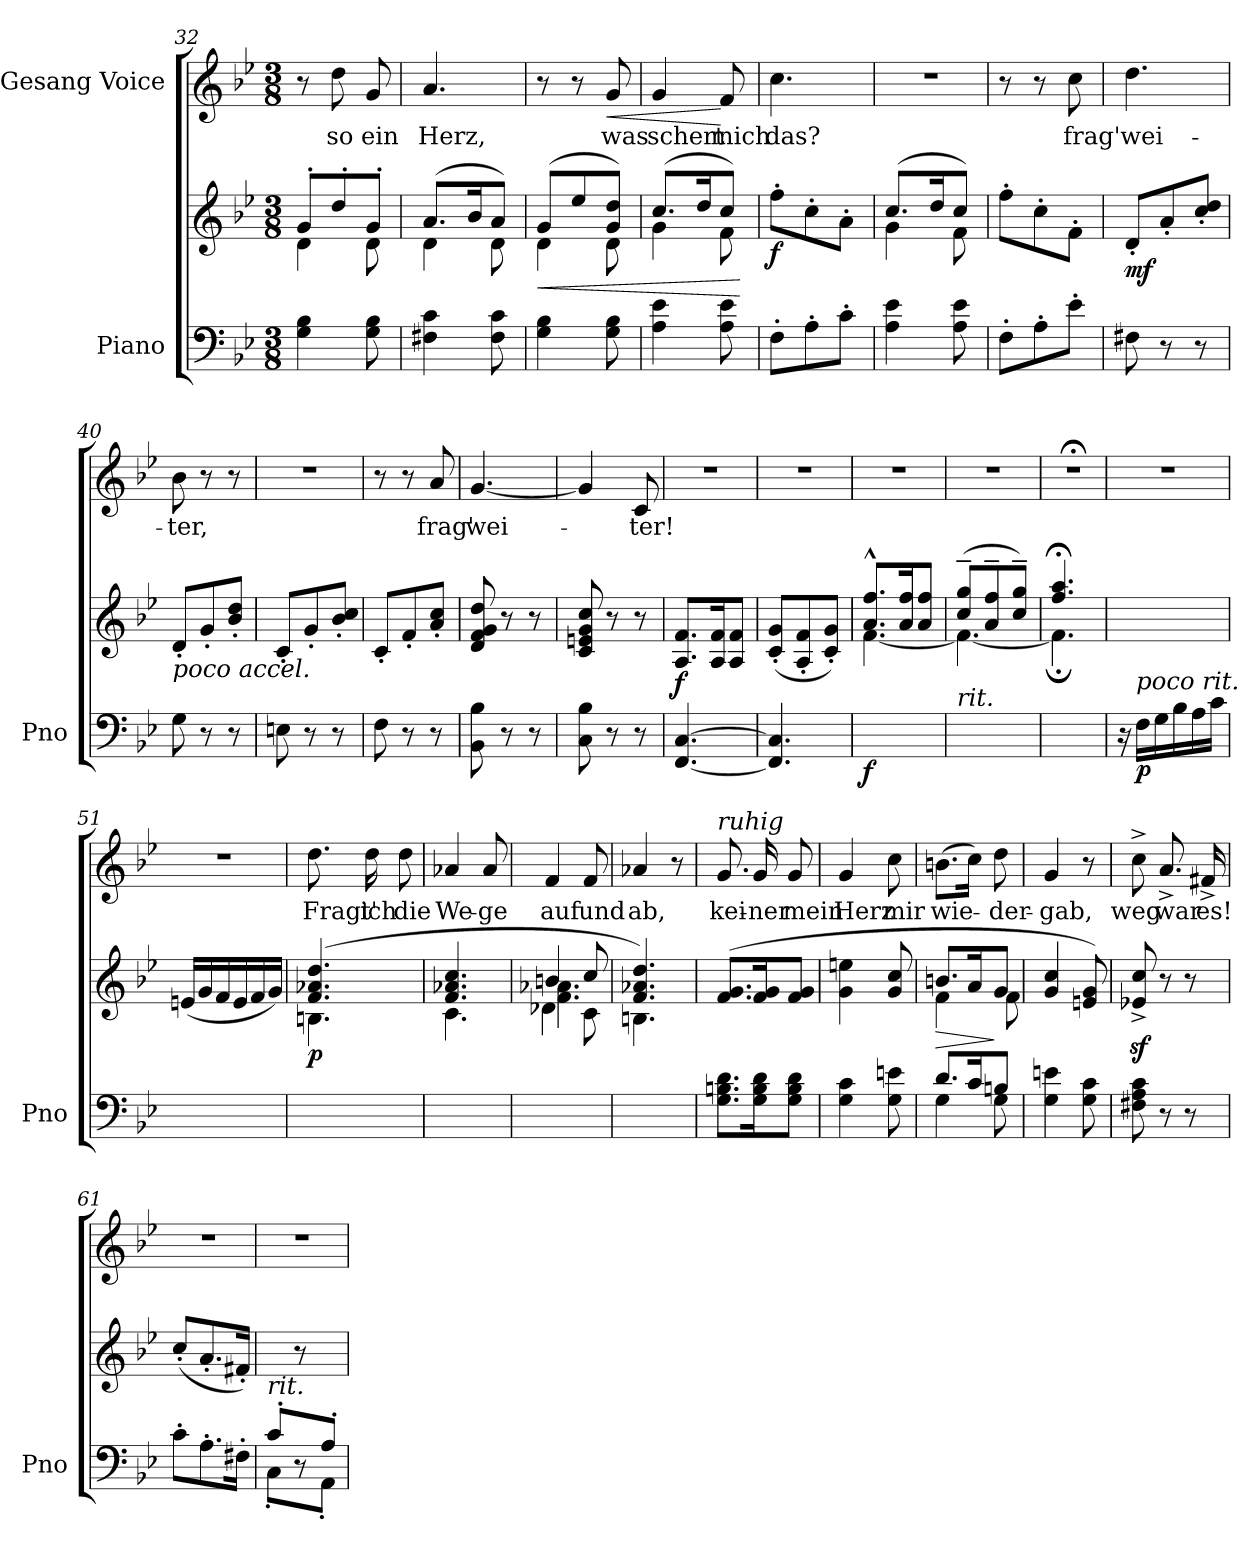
**kern	**kern	**dynam	**kern	**text	**dynam
*part2	*part2	*part2	*part1	*part1	*part1
*staff3	*staff2	*staff2/3	*staff1	*staff1	*staff1
*I"Piano	*	*	*I"Gesang Voice	*	*
*I'Pno	*	*	*	*	*
*clefF4	*clefG2	*	*clefG2	*	*
*k[b-e-]	*k[b-e-]	*	*k[b-e-]	*	*
*M3/8	*M3/8	*	*M3/8	*	*
=32	=32	=32	=32	=32	=32
*	*^	*	*	*	*
4G\ 4B-\	8g'/L	4d\	.	8r	.	.
.	8dd'/	.	.	8dd\	so	.
8G\ 8B-\	8g'/J	8d\	.	8g/	ein	.
=33	=33	=33	=33	=33	=33	=33
4F#X\ 4c\	(8.a/L	4d\	.	4.a/	Herz,	.
.	16b-/K	.	.	.	.	.
8F#\ 8c\	8a/J)	8d\	.	.	.	.
=34	=34	=34	=34	=34	=34	=34
!	!	!	!LO:HP:b	!	!	!
4G\ 4B-\	(8g/L	4d\	<	8r	.	.
.	8ee-/	.	.	8r	.	.
!	!	!	!	!	!	!LO:HP:b
8G\ 8B-\	8g/ 8dd/J)	8d\	.	8g/	was	<
=35	=35	=35	=35	=35	=35	=35
4A\ 4e-\	(8.cc/L	4g\	.	4g/	schert	.
.	16dd/K	.	.	.	.	.
8A\ 8e-\	8cc/J)	8f\	.	8f/	mich	[
*	*v	*v	*	*	*	*
.	.	[	.	.	.
=36	=36	=36	=36	=36	=36
!	!	!LO:DY:b	!	!	!
8F'\L	8ff'\L	f	4.cc\	das?	.
8A'\	8cc'\	.	.	.	.
8c'\J	8a'\J	.	.	.	.
=37	=37	=37	=37	=37	=37
*	*^	*	*	*	*
4A\ 4e-\	(8.cc/L	4g\	.	4.r	.	.
.	16dd/K	.	.	.	.	.
8A\ 8e-\	8cc/J)	8f\	.	.	.	.
*	*v	*v	*	*	*	*
=38	=38	=38	=38	=38	=38
8F'\L	8ff'\L	.	8r	.	.
8A'\	8cc'\	.	8r	.	.
8e-'\J	8f'\J	.	8cc\	frag'	.
=39	=39	=39	=39	=39	=39
!	!	!LO:DY:b	!	!	!
8F#X\	8d'/L	mf	4.dd\	wei-	.
8r	8a'/	.	.	.	.
8r	8cc/' 8dd/'J	.	.	.	.
=40	=40	=40	=40	=40	=40
!	!LO:TX:b:i:t=poco accel.	!	!	!	!
8G\	8d'/L	.	8b-\	-ter,	.
8r	8g'/	.	8r	.	.
8r	8b-/' 8dd/'J	.	8r	.	.
=41	=41	=41	=41	=41	=41
8En\	8c'/L	.	4.r	.	.
8r	8g'/	.	.	.	.
8r	8b-/' 8cc/'J	.	.	.	.
=42	=42	=42	=42	=42	=42
8F\	8c'/L	.	8r	.	.
8r	8f'/	.	8r	.	.
8r	8a/' 8cc/'J	.	8a/	frag'	.
=43	=43	=43	=43	=43	=43
8BB-\ 8B-\	8d/ 8f/ 8g/ 8dd/	.	[4.g/	wei-	.
8r	8r	.	.	.	.
8r	8r	.	.	.	.
=44	=44	=44	=44	=44	=44
8C\ 8B-\	8c/ 8en/ 8g/ 8cc/	.	4g/]	.	.
8r	8r	.	.	.	.
8r	8r	.	8c/	-ter!	.
=45	=45	=45	=45	=45	=45
!	!	!LO:DY:b	!	!	!
[4.FF/ [4.C/	8.A/ 8.f/L	f	4.r	.	.
.	16A/ 16f/K	.	.	.	.
.	8A/ 8f/J	.	.	.	.
=46	=46	=46	=46	=46	=46
4.FF/] 4.C/]	(8c/' 8g/'L	.	4.r	.	.
.	8A/' 8f/'	.	.	.	.
.	8c/' 8g/'J)	.	.	.	.
=47	=47	=47	=47	=47	=47
*	*^	*	*	*	*
!	!	!	!LO:DY:b=2	!	!	!
4.ryy	8.a/^^ 8.ff/^^L	[<4.f\	f	4.r	.	.
.	16a/ 16ff/K	.	.	.	.	.
.	8a/ 8ff/J	.	.	.	.	.
=48	=48	=48	=48	=48	=48	=48
!LO:TX:a:i:t=rit.	!	!	!	!	!	!
4.ryy	(>8cc/~> 8gg/~>L	4.f\_	.	4.r	.	.
.	8a/~> 8ff/~>	.	.	.	.	.
.	8cc/~> 8gg/~>J)	.	.	.	.	.
=49	=49	=49	=49	=49	=49	=49
4.ryy	4.ff/;< 4.aa/;<	4.f;\]	.	4.r;<	.	.
*	*v	*v	*	*	*	*
=50	=50	=50	=50	=50	=50
16r	4.ryy	.	4.r	.	.
!LO:TX:a:i:t=poco rit.	!	!	!	!	!
!	!	!LO:DY:b=2	!	!	!
16F\LL	.	p	.	.	.
16G\	.	.	.	.	.
16B-\	.	.	.	.	.
16A\	.	.	.	.	.
16c\JJ	.	.	.	.	.
=51	=51	=51	=51	=51	=51
4.ryy	(16en/LL	.	4.r	.	.
.	16g/	.	.	.	.
.	16f/	.	.	.	.
.	16e/	.	.	.	.
.	16f/	.	.	.	.
.	16g/JJ)	.	.	.	.
=52	=52	=52	=52	=52	=52
*	*^	*	*	*	*
!	!	!	!LO:DY:b	!	!	!
4.ryy	(4.f/ 4.a-X/ 4.dd/	4.Bn\	p	8.dd\	Fragt'	.
.	.	.	.	16dd\	ich	.
.	.	.	.	8dd\	die	.
=53	=53	=53	=53	=53	=53	=53
4.ryy	4.f/ 4.a-X/ 4.cc/	4.c\	.	4a-X/	We-	.
.	.	.	.	8a-/	-ge	.
=54	=54	=54	=54	=54	=54	=54
*	*	*^	*	*	*	*
4.ryy	4bn/	4.f\ 4.a-X\	4d-X\	.	4f/	auf	.
.	8cc/	.	8c\	.	8f/	und	.
*	*	*v	*v	*	*	*	*
=55	=55	=55	=55	=55	=55	=55
4.ryy	4.f/ 4.a-X/ 4.dd/)	4.Bn\	.	4a-X/	ab,	.
.	.	.	.	8r	.	.
*	*v	*v	*	*	*	*
=56	=56	=56	=56	=56	=56
!	!	!	!LO:TX:a:i:t=ruhig	!	!
8.G\ 8.Bn\ 8.d\L	(8.f/ 8.g/L	.	8.g/	kei-	.
16G\ 16B\ 16d\K	16f/ 16g/K	.	16g/	-ner	.
8G\ 8B\ 8d\J	8f/ 8g/J	.	8g/	mein	.
=57	=57	=57	=57	=57	=57
4G\ 4c\	4g\ 4een\	.	4g/	Herz	.
8G\ 8en\	8g/ 8cc/	.	8cc\	mir	.
=58	=58	=58	=58	=58	=58
*^	*	*	*	*	*
!	!	!	!LO:HP:b	!	!	!
*	*	*^	*	*	*	*
8.d/L	4G\	8.bn/L	4f\	>	(8.bn\L	wie-	.
16c/K	.	16a/K	.	.	16cc\Jk)	.	.
8Bn/J	8G\	8g/J	8f\	]	8dd\	-der-	.
*v	*v	*	*	*	*	*	*
*	*v	*v	*	*	*	*
=59	=59	=59	=59	=59	=59
4G\ 4en\	4g/ 4cc/	.	4g/	-gab,	.
8G\ 8c\	8en/ 8g/)	.	8r	.	.
=60	=60	=60	=60	=60	=60
8F#X\ 8A\ 8c\	8e-X/z<^> 8cc/z<^>	.	8cc^\	weg	.
8r	8r	.	8.a^>/	war	.
8r	8r	.	.	.	.
.	.	.	16f#X^>/	es!	.
=61	=61	=61	=61	=61	=61
8c'\L	(8cc'/L	.	4.r	.	.
8.A'\	8.a'/	.	.	.	.
16F#X'\Jk	16f#X'/Jk)	.	.	.	.
=62	=62	=62	=62	=62	=62
*^	*	*	*	*	*
!	!	!LO:TX:b:i:t=rit.	!	!	!	!
8c'>/L	8C'<\L	8ryy	.	4.r	.	.
8ryy	8r	8r	.	.	.	.
8A'>/J	8AA'<\J	8ryy	.	.	.	.
*v	*v	*	*	*	*	*
=	=	=	=	=	=
*-	*-	*-	*-	*-	*-
